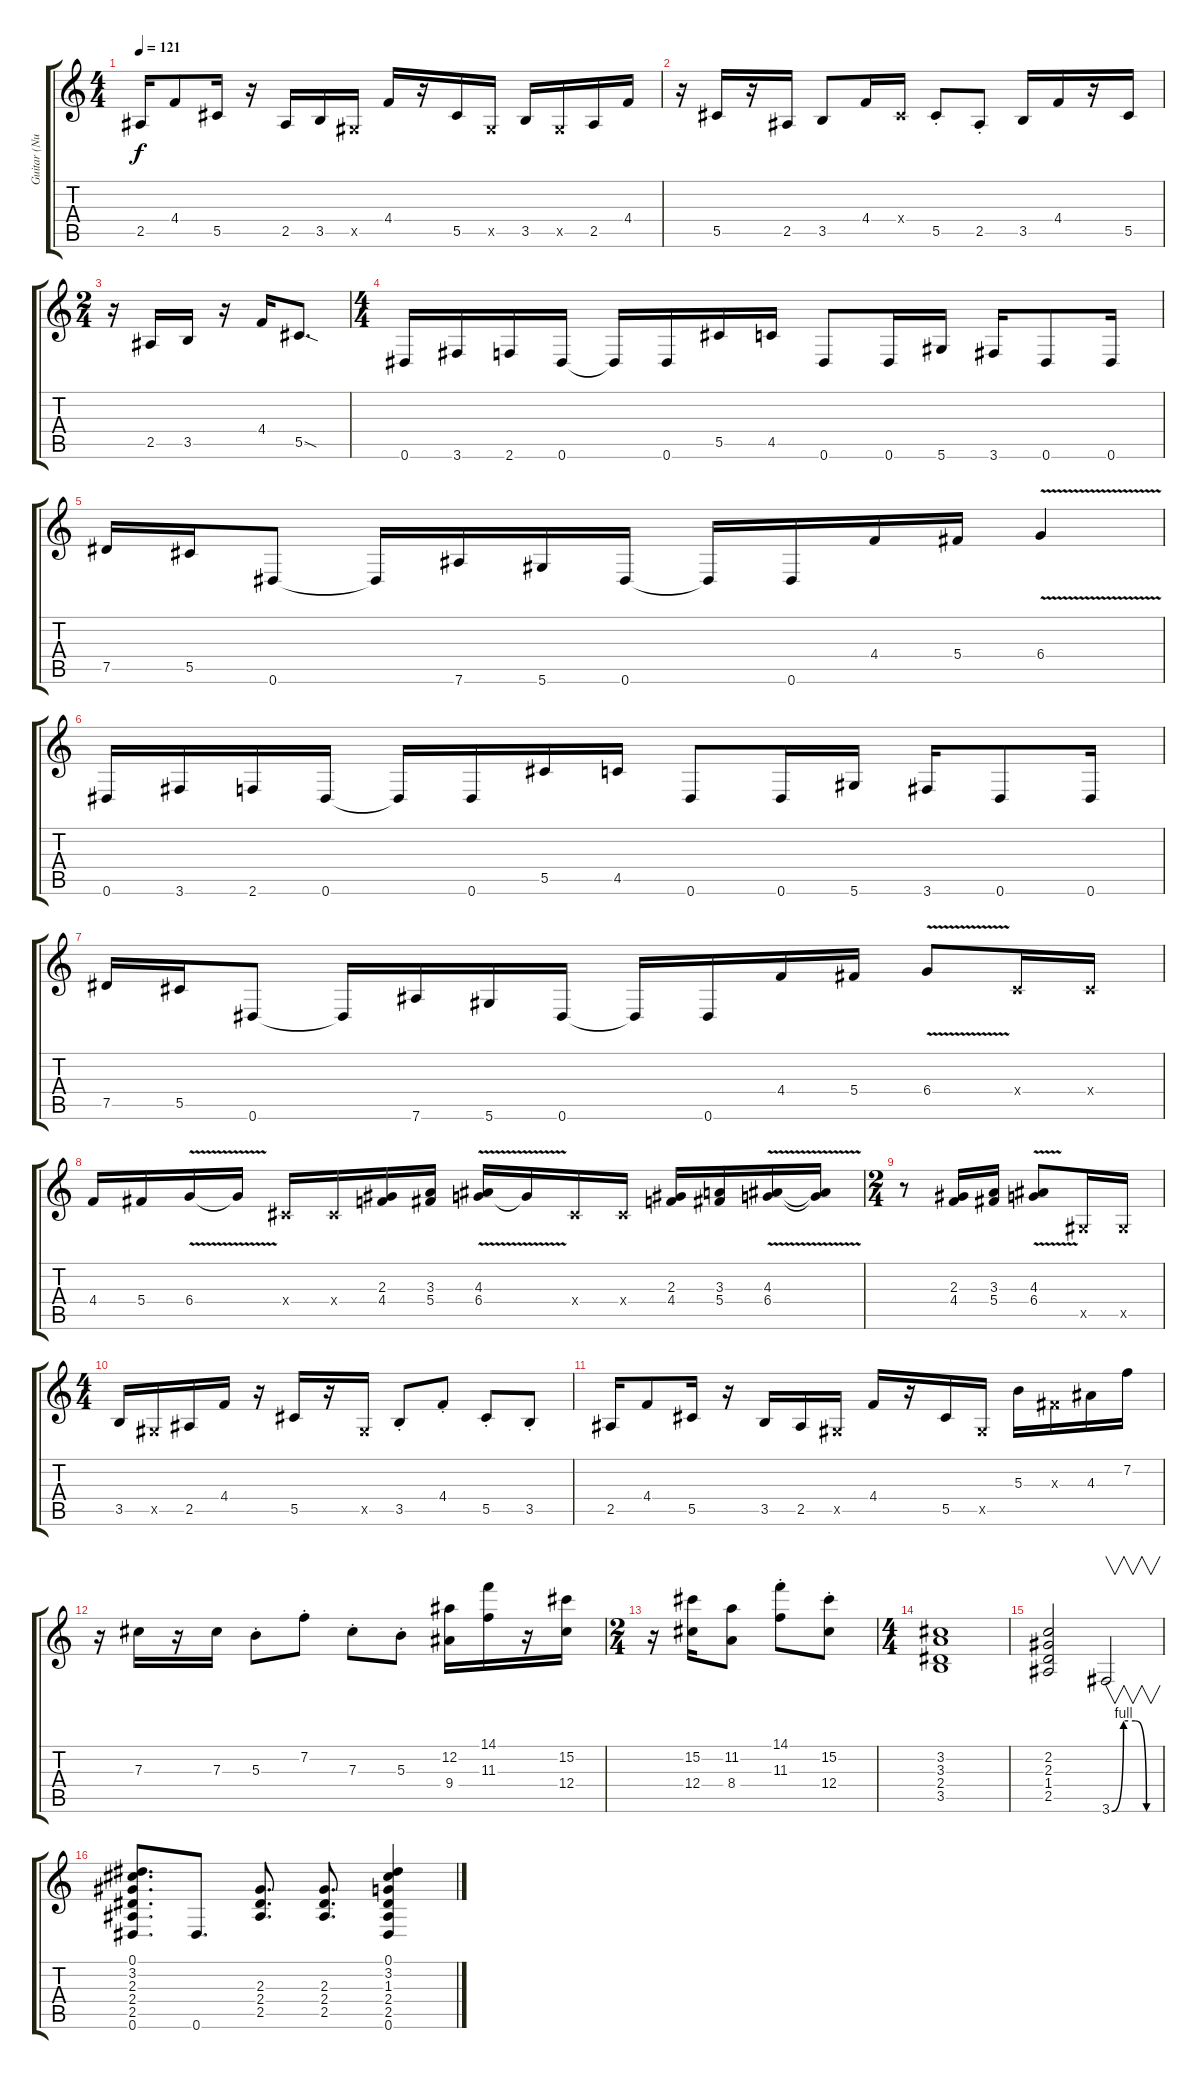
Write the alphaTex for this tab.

\track ("Guitar (Nuno)" "Guitar (Nu") {instrument distortionguitar}
\staff {score tabs}
\tuning (Eb4 Bb3 Gb3 Db3 Ab2 Eb2) {hide}
\ts (4 4)
\tempo 121
\clef g2
\ks c
2.5.16{dy f} 4.4.8 5.5.16 r.16 2.5.16 3.5.16 0.5{x}.16 4.4.16 r.16 5.5.16 0.5{x}.16 3.5.16 0.5{x}.16 2.5.16 4.4.16 |
r.16 5.5.16 r.16 2.5.16 3.5.8 4.4.16 0.4{x}.16 5.5{st}.8 2.5{st}.8 3.5.16 4.4.16 r.16 5.5.16 |
\ts (2 4)
r.16 2.5.16 3.5.16 r.16 4.4.16 5.5{sod}.8{d} |
\ts (4 4)
0.6.16 3.6.16 2.6.16 0.6.16 0.6{t}.16 0.6.16 5.5.16 4.5.16 0.6.8 0.6.16 5.6.16 3.6.16 0.6.8 0.6.16 |
7.5.16 5.5.16 0.6.8 0.6{t}.16 7.6.16 5.6.16 0.6.16 0.6{t}.16 0.6.16 4.4.16 5.4.16 6.4{v}.4 |
0.6.16 3.6.16 2.6.16 0.6.16 0.6{t}.16 0.6.16 5.5.16 4.5.16 0.6.8 0.6.16 5.6.16 3.6.16 0.6.8 0.6.16 |
7.5.16 5.5.16 0.6.8 0.6{t}.16 7.6.16 5.6.16 0.6.16 0.6{t}.16 0.6.16 4.4.16 5.4.16 6.4{v}.8 0.4{x}.16 0.4{x}.16 |
4.4.16 5.4.16 6.4{v}.16 6.4{t}.16 0.4{x}.16 0.4{x}.16 (2.3 4.4).16 (3.3 5.4).16 (4.3 6.4{v}).16 6.4{t}.16 0.4{x}.16 0.4{x}.16 (2.3 4.4).16 (3.3 5.4).16 (4.3 6.4{v}).16 (4.3{t} 6.4{t}).16 |
\ts (2 4)
r.8 (2.3 4.4).16 (3.3 5.4).16 (4.3{v} 6.4).8 0.5{x}.16 0.5{x}.16 |
\ts (4 4)
3.5.16 0.5{x}.16 2.5.16 4.4.16 r.16 5.5.16 r.16 0.5{x}.16 3.5{st}.8 4.4{st}.8 5.5{st}.8 3.5{st}.8 |
2.5.16 4.4.8 5.5.16 r.16 3.5.16 2.5.16 0.5{x}.16 4.4.16 r.16 5.5.16 0.5{x}.16 5.3.16 0.3{x}.16 4.3.16 7.2.16 |
r.16 7.3.16 r.16 7.3.16 5.3{st}.8 7.2{st}.8 7.3{st}.8 5.3{st}.8 (12.2 9.4).16 (14.1 11.3).16 r.16 (15.2 12.4).16 |
\ts (2 4)
r.16 (15.2 12.4).16 (11.2 8.4).8 (14.1{st} 11.3{st}).8 (15.2{st} 12.4{st}).8 |
\ts (4 4)
(3.2 3.3 2.4 3.5).1 |
(2.2 2.3 1.4 2.5).2 3.6{be (custom 0 0 15 4 30 4 44 0 60 0)}.2{v} |
(0.1 3.2 2.3 2.4 2.5 0.6).8{d} 0.6.8{d} (2.3 2.4 2.5).8{d} (2.3 2.4 2.5).8{d} (0.1 3.2 1.3 2.4 2.5 0.6).4
